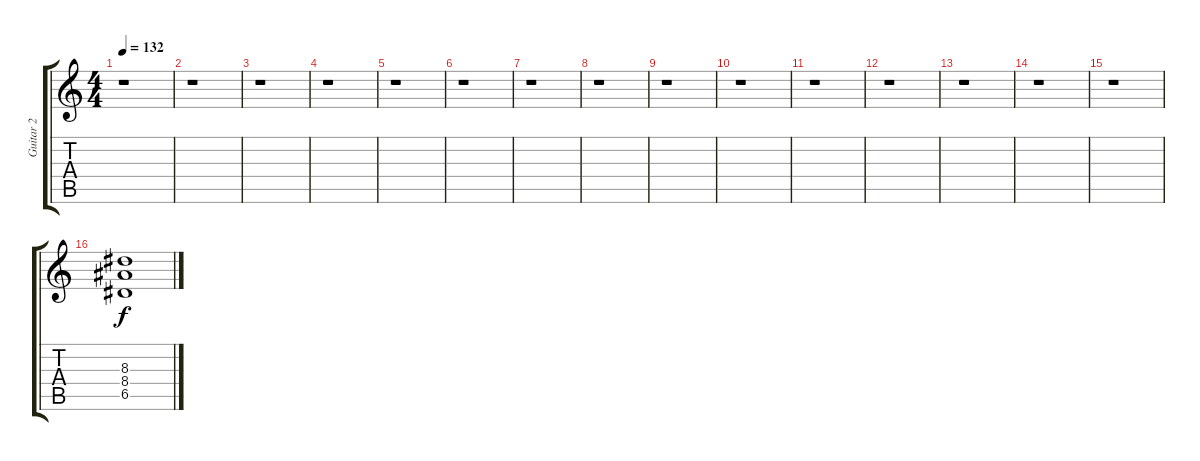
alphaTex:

\track ("Guitar 2" "Guitar 2") {instrument distortionguitar}
\staff {score tabs}
\tuning (E4 B3 G3 D3 A2 E2) {hide}
\ts (4 4)
\tempo 132
\clef g2
\ks c
r.1{dy f} |
r.1 |
r.1 |
r.1 |
r.1 |
r.1 |
r.1 |
r.1 |
r.1 |
r.1 |
r.1 |
r.1 |
r.1 |
r.1 |
r.1 |
(8.3 8.4 6.5).1
